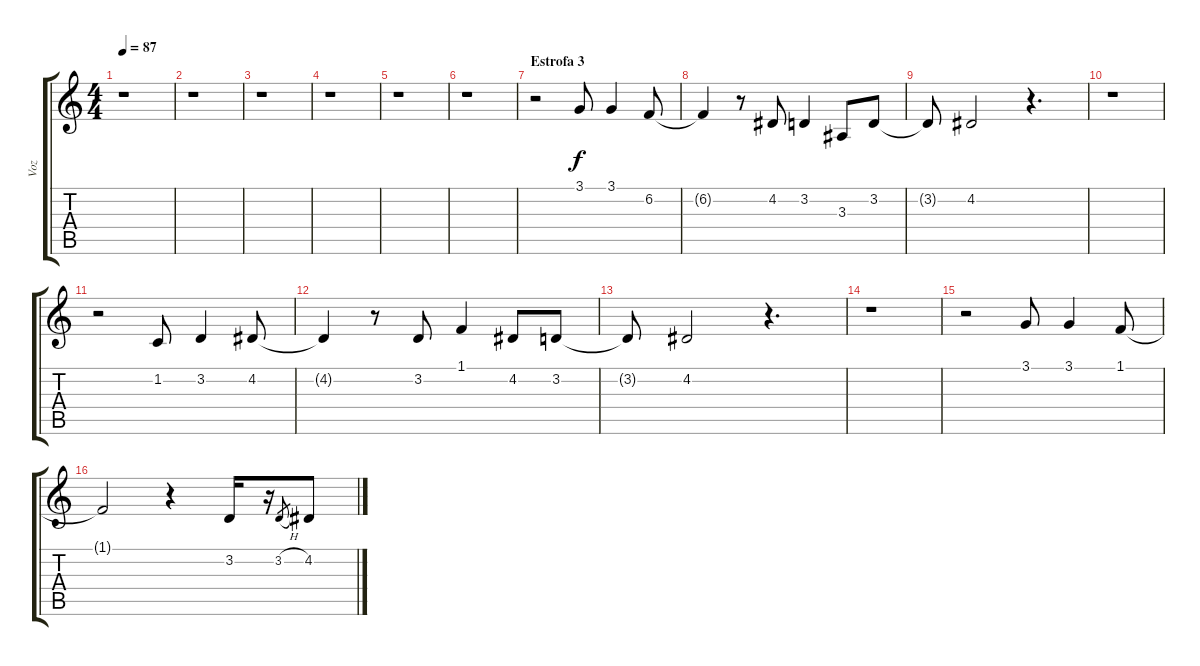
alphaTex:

\track ("Voz" "Voz") {instrument lead5charang}
\staff {score tabs}
\tuning (E4 B3 G3 D3 A2 E2) {hide}
\ts (4 4)
\tempo 87
\clef g2
\ks c
r.1{dy f} |
r.1 |
r.1 |
r.1 |
r.1 |
r.1 |
\section ("" "Estrofa 3")
r.2 3.1.8 3.1.4 6.2.8 |
6.2{t}.4 r.8 4.2.8 3.2.4 3.3.8 3.2.8 |
3.2{t}.8 4.2.2 r.4{d} |
r.1 |
r.2 1.2.8 3.2.4 4.2.8 |
4.2{t}.4 r.8 3.2.8 1.1.4 4.2.8 3.2.8 |
3.2{t}.8 4.2.2 r.4{d} |
r.1 |
r.2 3.1.8 3.1.4 1.1.8 |
1.1{t}.2 r.4 3.2.16 r.16 3.2{h}.8{gr} 4.2.8
